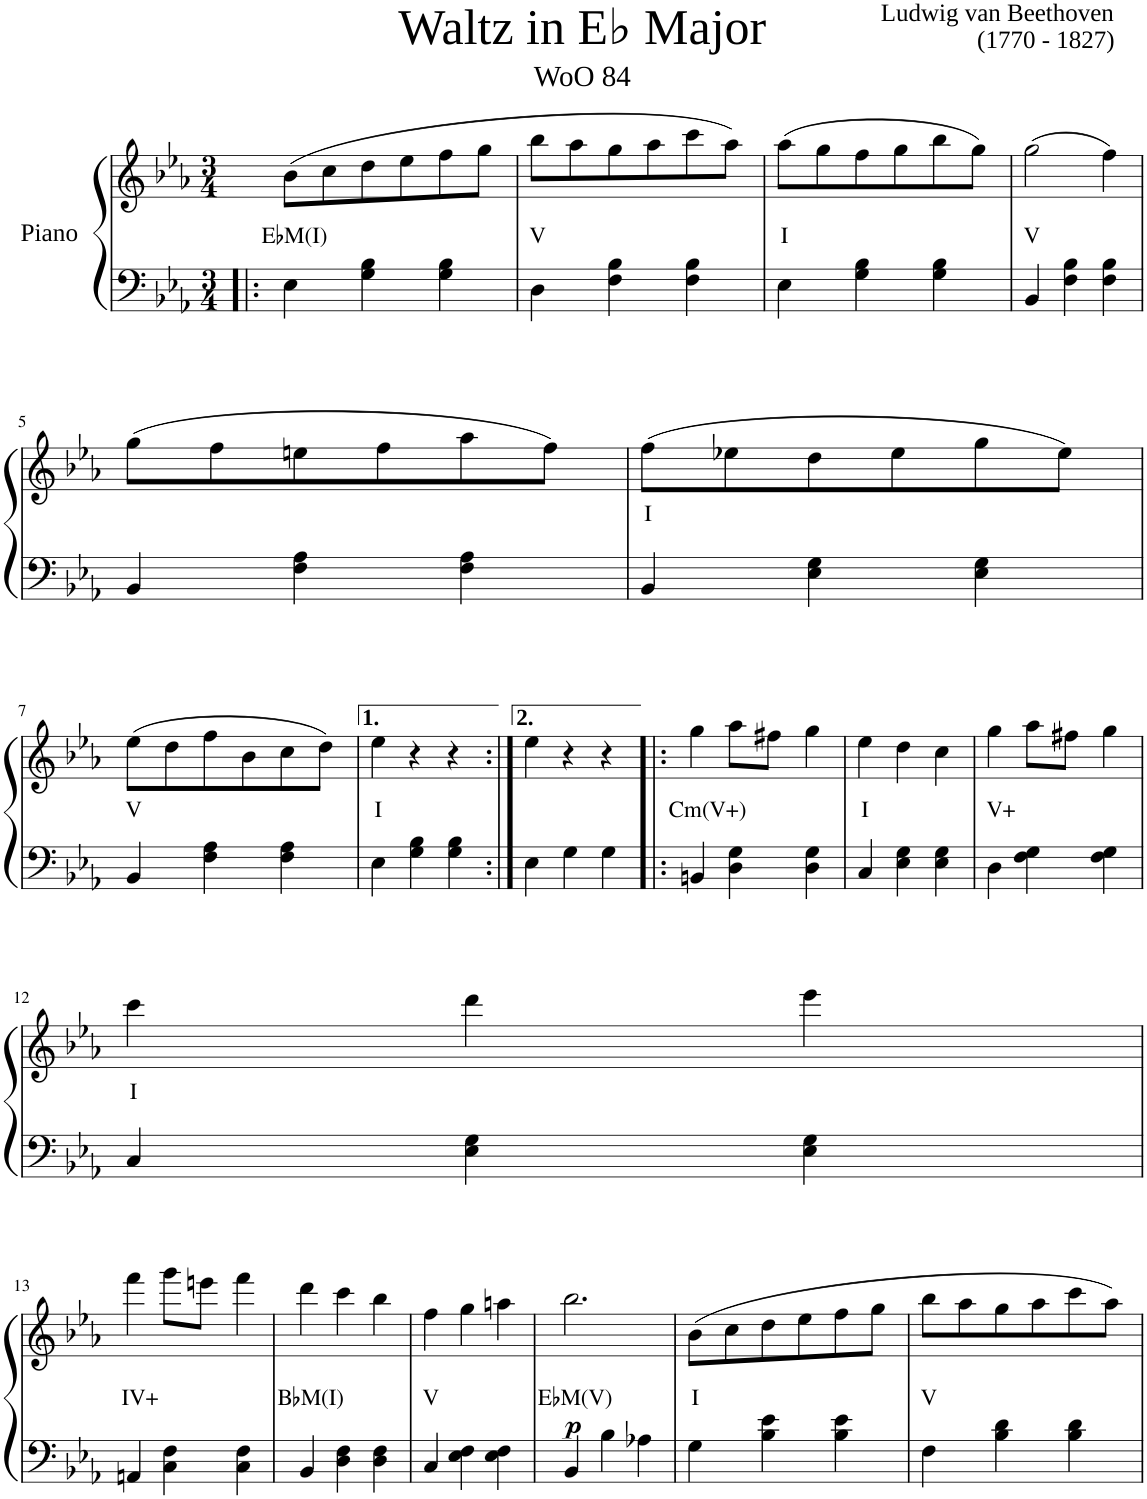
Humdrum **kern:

**kern	**kern	**text	**dynam
*part1	*part1	*part1	*part1
*staff2	*staff1	*staff1	*staff1/2
*I"Piano	*	*	*
*I'Pno	*	*	*
*clefF4	*clefG2	*	*
*k[b-e-a-]	*k[b-e-a-]	*	*
*M3/4	*M3/4	*	*
=1!|:	=1!|:	=1!|:	=1!|:
!	!	!LO:LY:b	!
4E-\	(8b-\L	E♭M(I)	.
.	8cc\	.	.
4G\ 4B-\	8dd\	.	.
.	8ee-\	.	.
4G\ 4B-\	8ff\	.	.
.	8gg\J	.	.
=2	=2	=2	=2
!	!	!LO:LY:b	!
4D\	8bb-\L	V	.
.	8aa-\	.	.
4F\ 4B-\	8gg\	.	.
.	8aa-\	.	.
4F\ 4B-\	8ccc\	.	.
.	8aa-\J)	.	.
=3	=3	=3	=3
!	!	!LO:LY:b	!
4E-\	(8aa-\L	I	.
.	8gg\	.	.
4G\ 4B-\	8ff\	.	.
.	8gg\	.	.
4G\ 4B-\	8bb-\	.	.
.	8gg\J)	.	.
=4	=4	=4	=4
!	!	!LO:LY:b	!
4BB-/	(2gg\	V	.
4F\ 4B-\	.	.	.
4F\ 4B-\	4ff\)	.	.
!!LO:LB:g=z
=5	=5	=5	=5
4BB-/	(8gg\L	.	.
.	8ff\	.	.
4F\ 4A-\	8een\	.	.
.	8ff\	.	.
4F\ 4A-\	8aa-\	.	.
.	8ff\J)	.	.
=6	=6	=6	=6
!	!	!LO:LY:b	!
4BB-/	(8ff\L	I	.
.	8ee-X\	.	.
4E-\ 4G\	8dd\	.	.
.	8ee-\	.	.
4E-\ 4G\	8gg\	.	.
.	8ee-\J)	.	.
!!LO:LB:g=z
=7	=7	=7	=7
!	!	!LO:LY:b	!
4BB-/	(8ee-\L	V	.
.	8dd\	.	.
4F\ 4A-\	8ff\	.	.
.	8b-\	.	.
4F\ 4A-\	8cc\	.	.
.	8dd\J)	.	.
=8	=8	=8	=8
!	!	!LO:LY:b	!
4E-\	4ee-\	I	.
4G\ 4B-\	4r	.	.
4G\ 4B-\	4r	.	.
=8:|!	=8:|!	=8:|!	=8:|!
4E-\	4ee-\	.	.
4G\	4r	.	.
4G\	4r	.	.
=9!|:	=9!|:	=9!|:	=9!|:
!	!	!LO:LY:b	!
4BBn/	4gg\	Cm(V+)	.
4D\ 4G\	8aa-\L	.	.
.	8ff#X\J	.	.
4D\ 4G\	4gg\	.	.
=10	=10	=10	=10
!	!	!LO:LY:b	!
4C/	4ee-\	I	.
4E-\ 4G\	4dd\	.	.
4E-\ 4G\	4cc\	.	.
=11	=11	=11	=11
!	!	!LO:LY:b	!
4D\	4gg\	V+	.
4F\ 4G\	8aa-\L	.	.
.	8ff#X\J	.	.
4F\ 4G\	4gg\	.	.
!!LO:LB:g=z
=12	=12	=12	=12
!	!	!LO:LY:b	!
4C/	4ccc\	I	.
4E-\ 4G\	4ddd\	.	.
4E-\ 4G\	4eee-\	.	.
!!LO:LB:g=z
=13	=13	=13	=13
!	!	!LO:LY:b	!
4AAn/	4fff\	IV+	.
4C\ 4F\	8ggg\L	.	.
.	8eeen\J	.	.
4C\ 4F\	4fff\	.	.
=14	=14	=14	=14
!	!	!LO:LY:b	!
4BB-/	4ddd\	B♭M(I)	.
4D\ 4F\	4ccc\	.	.
4D\ 4F\	4bb-\	.	.
=15	=15	=15	=15
!	!	!LO:LY:b	!
4C/	4ff\	V	.
4E-\ 4F\	4gg\	.	.
4E-\ 4F\	4aan\	.	.
=16	=16	=16	=16
!	!	!LO:LY:b	!LO:DY:b
4BB-/	2.bb-\	E♭M(V)	p
4B-\	.	.	.
4A-X\	.	.	.
=17	=17	=17	=17
!	!	!LO:LY:b	!
4G\	(8b-\L	I	.
.	8cc\	.	.
4B-\ 4e-\	8dd\	.	.
.	8ee-\	.	.
4B-\ 4e-\	8ff\	.	.
.	8gg\J	.	.
=18	=18	=18	=18
!	!	!LO:LY:b	!
4F\	8bb-\L	V	.
.	8aa-\	.	.
4B-\ 4d\	8gg\	.	.
.	8aa-\	.	.
4B-\ 4d\	8ccc\	.	.
.	8aa-\J)	.	.
=	=	=	=
*-	*-	*-	*-
